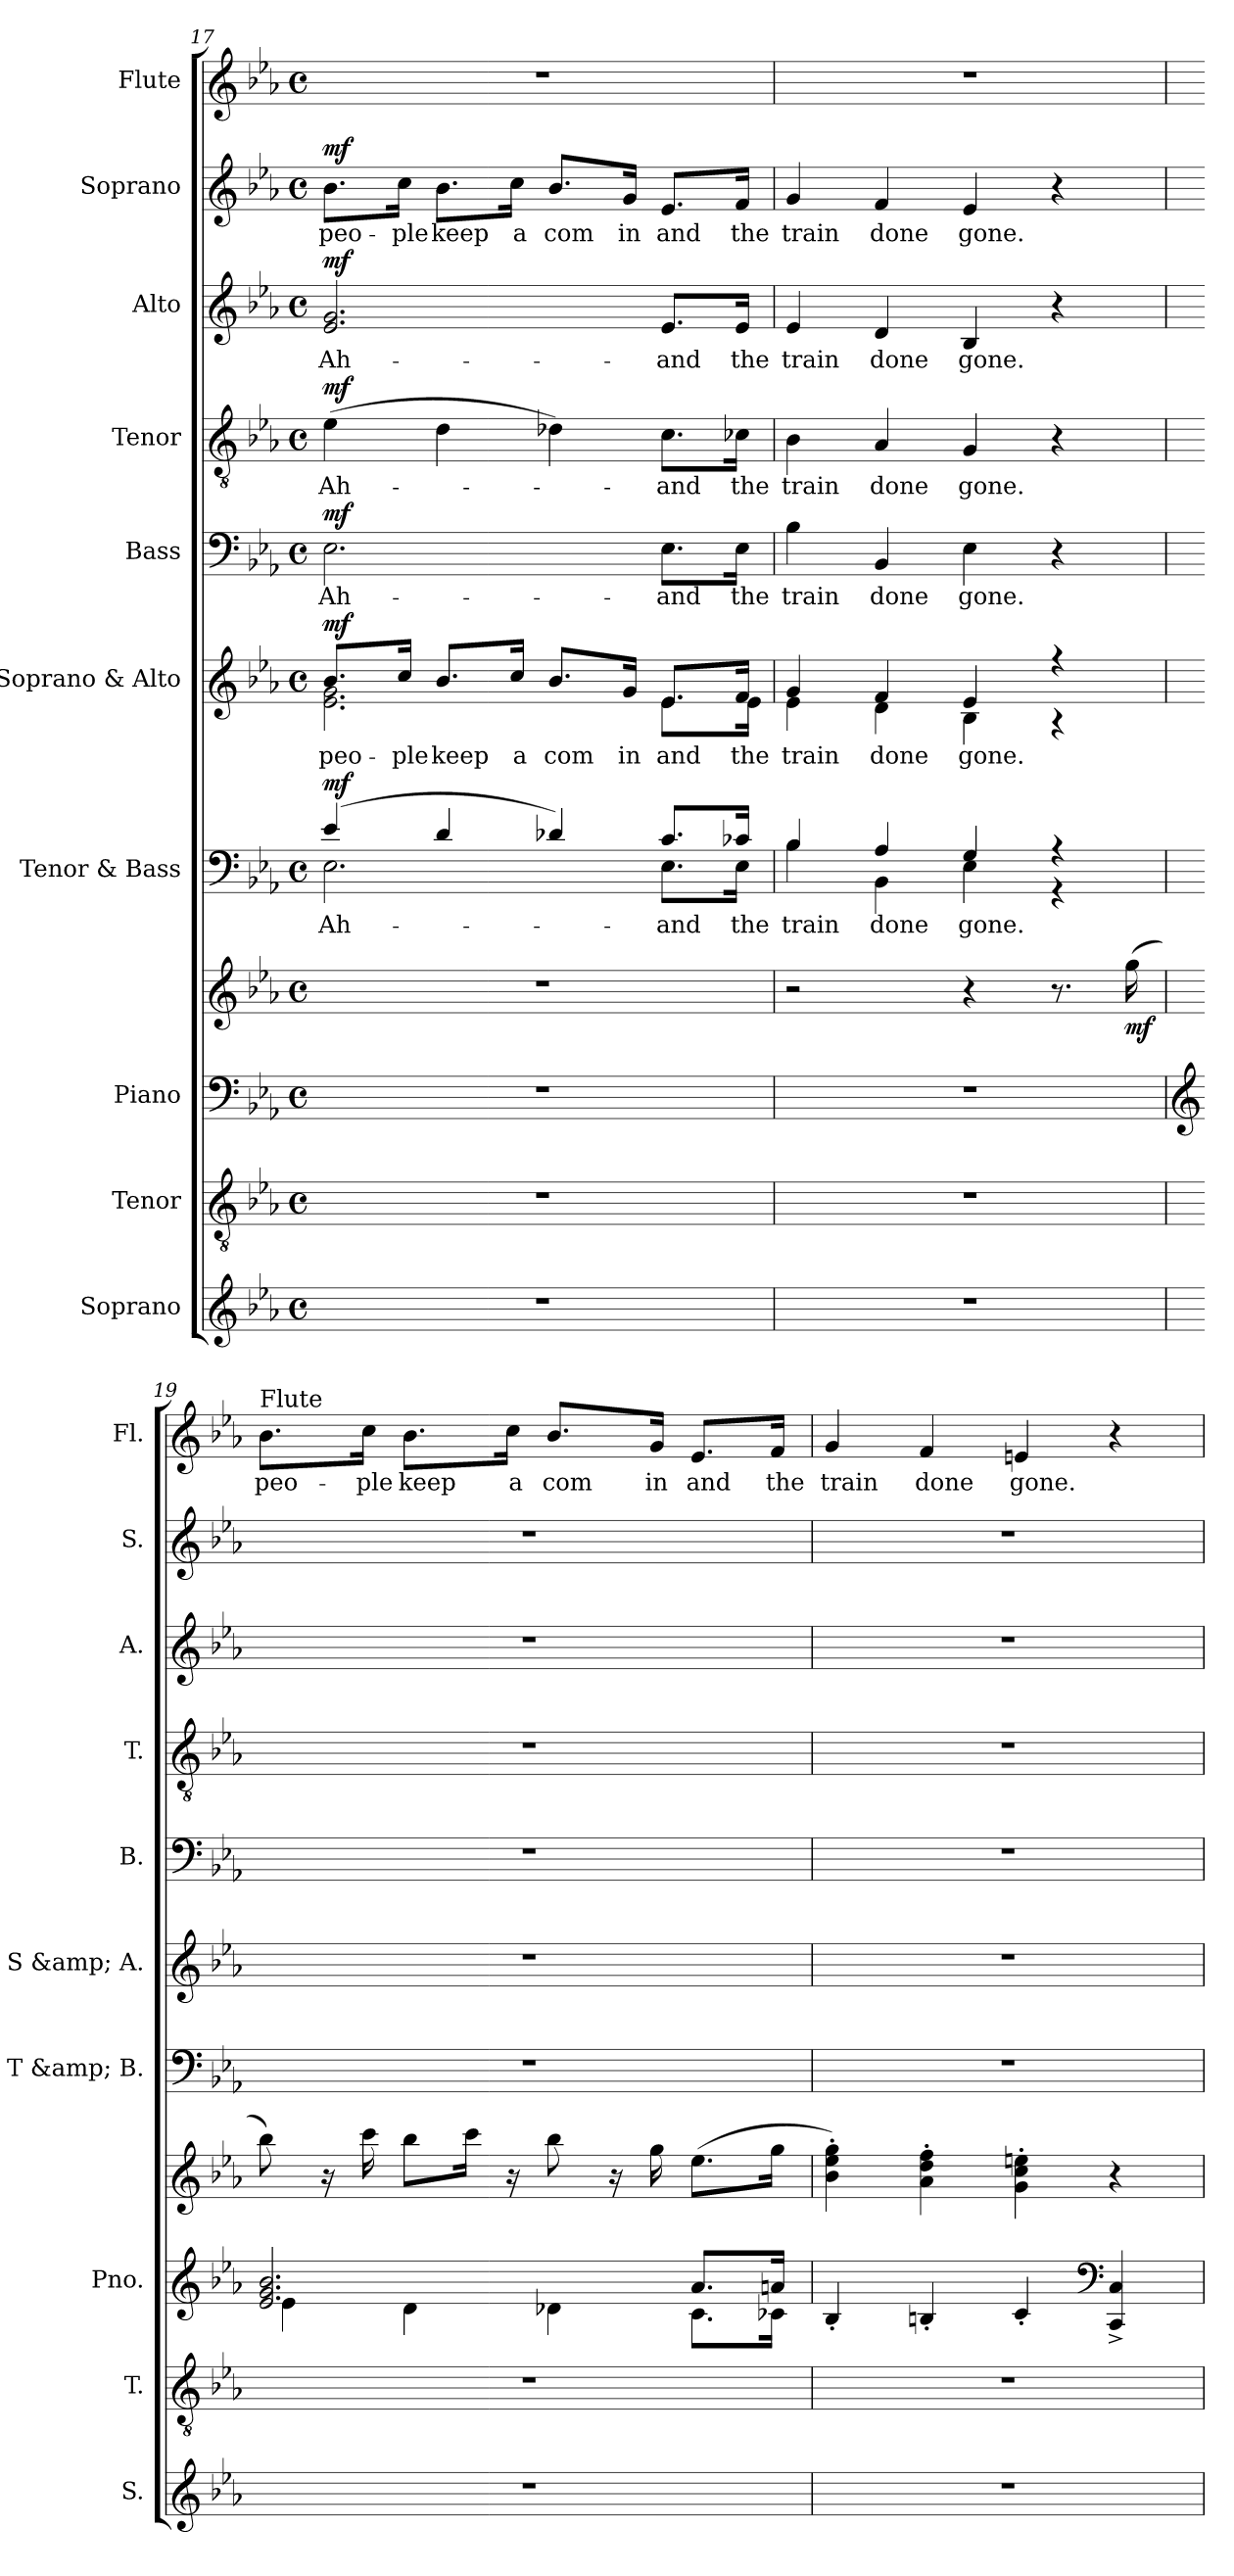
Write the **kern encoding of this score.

**kern	**kern	**kern	**kern	**dynam	**kern	**text	**dynam	**kern	**text	**dynam	**kern	**text	**dynam	**kern	**text	**dynam	**kern	**text	**dynam	**kern	**text	**dynam	**kern	**text
*part10	*part9	*part8	*part8	*part8	*part7	*part7	*part7	*part6	*part6	*part6	*part5	*part5	*part5	*part4	*part4	*part4	*part3	*part3	*part3	*part2	*part2	*part2	*part1	*part1
*staff11	*staff10	*staff9	*staff8	*staff8/9	*staff7	*staff7	*staff7	*staff6	*staff6	*staff6	*staff5	*staff5	*staff5	*staff4	*staff4	*staff4	*staff3	*staff3	*staff3	*staff2	*staff2	*staff2	*staff1	*staff1
*I"Soprano	*I"Tenor	*I"Piano	*	*	*I"Tenor &amp; Bass	*	*	*I"Soprano &amp; Alto	*	*	*I"Bass	*	*	*I"Tenor	*	*	*I"Alto	*	*	*I"Soprano	*	*	*I"Flute	*
*I'S.	*I'T.	*I'Pno.	*	*	*I'T &amp; B.	*	*	*I'S &amp; A.	*	*	*I'B.	*	*	*I'T.	*	*	*I'A.	*	*	*I'S.	*	*	*I'Fl.	*
!!LO:LB:g=z
*clefG2	*clefGv2	*clefF4	*clefG2	*	*clefF4	*	*	*clefG2	*	*	*clefF4	*	*	*clefGv2	*	*	*clefG2	*	*	*clefG2	*	*	*clefG2	*
*k[b-e-a-]	*k[b-e-a-]	*k[b-e-a-]	*k[b-e-a-]	*	*k[b-e-a-]	*	*	*k[b-e-a-]	*	*	*k[b-e-a-]	*	*	*k[b-e-a-]	*	*	*k[b-e-a-]	*	*	*k[b-e-a-]	*	*	*k[b-e-a-]	*
*M4/4	*M4/4	*M4/4	*M4/4	*	*M4/4	*	*	*M4/4	*	*	*M4/4	*	*	*M4/4	*	*	*M4/4	*	*	*M4/4	*	*	*M4/4	*
*met(c)	*met(c)	*met(c)	*met(c)	*	*met(c)	*	*	*met(c)	*	*	*met(c)	*	*	*met(c)	*	*	*met(c)	*	*	*met(c)	*	*	*met(c)	*
=17	=17	=17	=17	=17	=17	=17	=17	=17	=17	=17	=17	=17	=17	=17	=17	=17	=17	=17	=17	=17	=17	=17	=17	=17
*	*	*	*	*	*^	*	*	*^	*	*	*	*	*	*	*	*	*	*	*	*	*	*	*	*
!	!	!	!	!	!	!	!	!LO:DY:a	!	!	!	!LO:DY:a	!	!LO:LY:b	!LO:DY:a	!	!LO:LY:b	!LO:DY:a	!	!LO:LY:b	!LO:DY:a	!	!LO:LY:b	!LO:DY:a	!	!
1r	1r	1r	1r	.	(<4e-/	2.E-\	Ah-	mf	8.b-/L	2.e-\ 2.g\	peo-	mf	2.E-\	Ah-	mf	(>4e-\	Ah-	mf	2.e-/ 2.g/	Ah-	mf	8.b-\L	peo-	mf	1r	.
!	!	!	!	!	!	!	!	!	!	!	!	!	!	!	!	!	!	!	!	!	!	!	!LO:LY:b	!	!	!
.	.	.	.	.	.	.	.	.	16cc/Jk	.	-ple	.	.	.	.	.	.	.	.	.	.	16cc\Jk	-ple	.	.	.
!	!	!	!	!	!	!	!	!	!	!	!	!	!	!	!	!	!	!	!	!	!	!	!LO:LY:b	!	!	!
.	.	.	.	.	4d/	.	.	.	8.b-/L	.	keep	.	.	.	.	4d\	.	.	.	.	.	8.b-\L	keep	.	.	.
!	!	!	!	!	!	!	!	!	!	!	!	!	!	!	!	!	!	!	!	!	!	!	!LO:LY:b	!	!	!
.	.	.	.	.	.	.	.	.	16cc/Jk	.	a	.	.	.	.	.	.	.	.	.	.	16cc\Jk	a	.	.	.
!	!	!	!	!	!	!	!	!	!	!	!	!	!	!	!	!	!	!	!	!	!	!	!LO:LY:b	!	!	!
.	.	.	.	.	4d-X/)	.	.	.	8.b-/L	.	com	.	.	.	.	4d-X\)	.	.	.	.	.	8.b-/L	com	.	.	.
!	!	!	!	!	!	!	!	!	!	!	!	!	!	!	!	!	!	!	!	!	!	!	!LO:LY:b	!	!	!
.	.	.	.	.	.	.	.	.	16g/Jk	.	in	.	.	.	.	.	.	.	.	.	.	16g/Jk	in	.	.	.
!	!	!	!	!	!	!	!	!	!	!	!	!	!	!LO:LY:b	!	!	!LO:LY:b	!	!	!LO:LY:b	!	!	!LO:LY:b	!	!	!
.	.	.	.	.	8.c/L	8.E-\L	-and	.	8.e-/L	8.e-\L	and	.	8.E-\L	-and	.	8.c\L	-and	.	8.e-/L	-and	.	8.e-/L	and	.	.	.
!	!	!	!	!	!	!	!	!	!	!	!	!	!	!LO:LY:b	!	!	!LO:LY:b	!	!	!LO:LY:b	!	!	!LO:LY:b	!	!	!
.	.	.	.	.	16c-X/Jk	16E-\Jk	the	.	16f/Jk	16e-\Jk	the	.	16E-\Jk	the	.	16c-X\Jk	the	.	16e-/Jk	the	.	16f/Jk	the	.	.	.
=18	=18	=18	=18	=18	=18	=18	=18	=18	=18	=18	=18	=18	=18	=18	=18	=18	=18	=18	=18	=18	=18	=18	=18	=18	=18	=18
!	!	!	!	!	!	!	!	!	!	!	!	!	!	!LO:LY:b	!	!	!LO:LY:b	!	!	!LO:LY:b	!	!	!LO:LY:b	!	!	!
1r	1r	1r	2r	.	4B-/	4B-\	train	.	4g/	4e-\	train	.	4B-\	train	.	4B-\	train	.	4e-/	train	.	4g/	train	.	1r	.
!	!	!	!	!	!	!	!	!	!	!	!	!	!	!LO:LY:b	!	!	!LO:LY:b	!	!	!LO:LY:b	!	!	!LO:LY:b	!	!	!
.	.	.	.	.	4A-/	4BB-\	done	.	4f/	4d\	done	.	4BB-/	done	.	4A-/	done	.	4d/	done	.	4f/	done	.	.	.
!	!	!	!	!	!	!	!	!	!	!	!	!	!	!LO:LY:b	!	!	!LO:LY:b	!	!	!LO:LY:b	!	!	!LO:LY:b	!	!	!
.	.	.	4r	.	4G/	4E-\	gone.	.	4e-/	4B-\	gone.	.	4E-\	gone.	.	4G/	gone.	.	4B-/	gone.	.	4e-/	gone.	.	.	.
.	.	.	8.r	.	4r	4r	.	.	4r	4r	.	.	4r	.	.	4r	.	.	4r	.	.	4r	.	.	.	.
!	!	!	!	!LO:DY:b	!	!	!	!	!	!	!	!	!	!	!	!	!	!	!	!	!	!	!	!	!	!
.	.	.	(>16gg\	mf	.	.	.	.	.	.	.	.	.	.	.	.	.	.	.	.	.	.	.	.	.	.
*	*	*	*	*	*v	*v	*	*	*	*	*	*	*	*	*	*	*	*	*	*	*	*	*	*	*	*
*	*	*	*	*	*	*	*	*v	*v	*	*	*	*	*	*	*	*	*	*	*	*	*	*	*	*
=19	=19	=19	=19	=19	=19	=19	=19	=19	=19	=19	=19	=19	=19	=19	=19	=19	=19	=19	=19	=19	=19	=19	=19	=19
*	*	*clefG2	*	*	*	*	*	*	*	*	*	*	*	*	*	*	*	*	*	*	*	*	*	*
*	*	*^	*	*	*	*	*	*	*	*	*	*	*	*	*	*	*	*	*	*	*	*	*	*
!	!	!	!	!	!	!	!	!	!	!	!	!	!	!	!	!	!	!	!	!	!	!	!	!LO:TX:a:t=Flute	!
1r	1r	2.e-/ 2.g/ 2.b-/	4e-\	8bb-\)	.	1r	.	.	1r	.	.	1r	.	.	1r	.	.	1r	.	.	1r	.	.	8.b-\L	peo-
.	.	.	.	16r	.	.	.	.	.	.	.	.	.	.	.	.	.	.	.	.	.	.	.	.	.
.	.	.	.	16ccc\	.	.	.	.	.	.	.	.	.	.	.	.	.	.	.	.	.	.	.	16cc\Jk	-ple
.	.	.	4d\	8bb-\L	.	.	.	.	.	.	.	.	.	.	.	.	.	.	.	.	.	.	.	8.b-\L	keep
.	.	.	.	16ccc\Jk	.	.	.	.	.	.	.	.	.	.	.	.	.	.	.	.	.	.	.	.	.
.	.	.	.	16r	.	.	.	.	.	.	.	.	.	.	.	.	.	.	.	.	.	.	.	16cc\Jk	a
.	.	.	4d-X\	8bb-\	.	.	.	.	.	.	.	.	.	.	.	.	.	.	.	.	.	.	.	8.b-/L	com
.	.	.	.	16r	.	.	.	.	.	.	.	.	.	.	.	.	.	.	.	.	.	.	.	.	.
.	.	.	.	16gg\	.	.	.	.	.	.	.	.	.	.	.	.	.	.	.	.	.	.	.	16g/Jk	in
.	.	8.a-/L	8.c\L	(>8.ee-\L	.	.	.	.	.	.	.	.	.	.	.	.	.	.	.	.	.	.	.	8.e-/L	and
.	.	16an/Jk	16c-X\Jk	16gg\Jk	.	.	.	.	.	.	.	.	.	.	.	.	.	.	.	.	.	.	.	16f/Jk	the
*	*	*v	*v	*	*	*	*	*	*	*	*	*	*	*	*	*	*	*	*	*	*	*	*	*	*
=20	=20	=20	=20	=20	=20	=20	=20	=20	=20	=20	=20	=20	=20	=20	=20	=20	=20	=20	=20	=20	=20	=20	=20	=20
1r	1r	4B-'/	4b-\' 4ee-\' 4gg\')	.	1r	.	.	1r	.	.	1r	.	.	1r	.	.	1r	.	.	1r	.	.	4g/	train
.	.	4Bn'/	4a-\' 4dd\' 4ff\'	.	.	.	.	.	.	.	.	.	.	.	.	.	.	.	.	.	.	.	4f/	done
.	.	4c'/	4g\' 4cc\' 4een\'	.	.	.	.	.	.	.	.	.	.	.	.	.	.	.	.	.	.	.	4en/	gone.
*	*	*clefF4	*	*	*	*	*	*	*	*	*	*	*	*	*	*	*	*	*	*	*	*	*	*
.	.	4CC/^ 4C/^	4r	.	.	.	.	.	.	.	.	.	.	.	.	.	.	.	.	.	.	.	4r	.
=	=	=	=	=	=	=	=	=	=	=	=	=	=	=	=	=	=	=	=	=	=	=	=	=
*-	*-	*-	*-	*-	*-	*-	*-	*-	*-	*-	*-	*-	*-	*-	*-	*-	*-	*-	*-	*-	*-	*-	*-	*-
